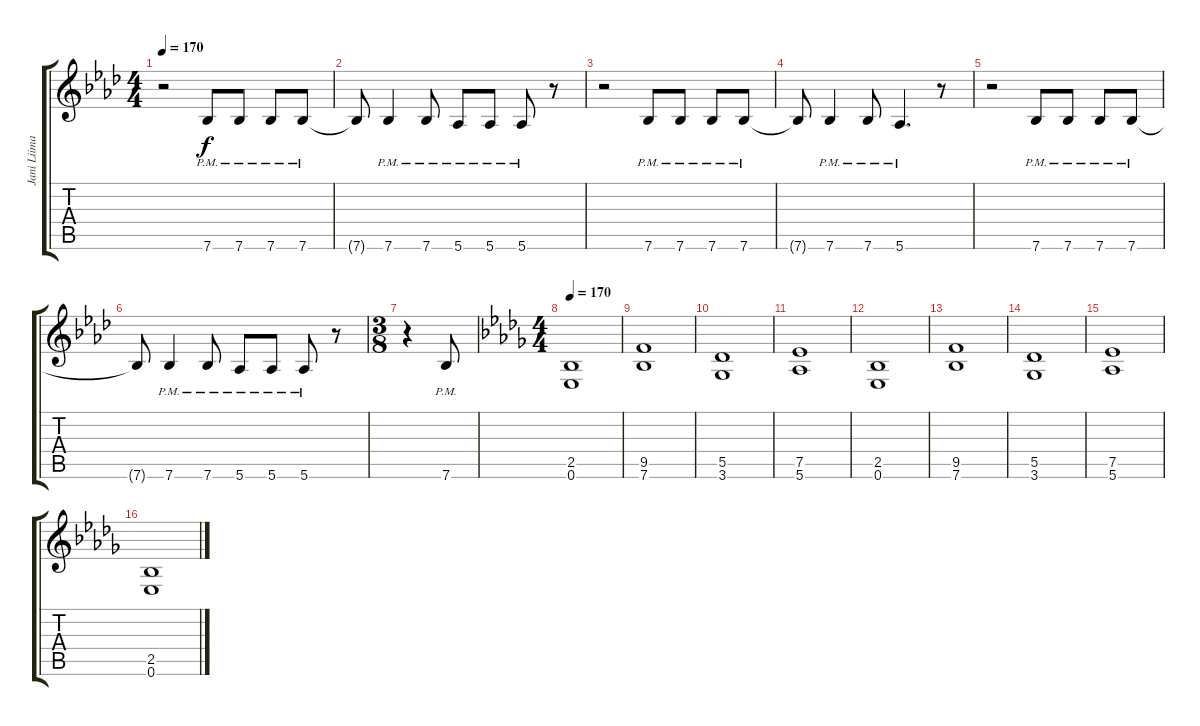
\track ("Jani Liimatainen (Rhythm Guitar)" "Jani Liima") {instrument overdrivenguitar}
\staff {score tabs}
\tuning (Eb4 Bb3 Gb3 Db3 Ab2 Eb2) {hide}
\ts (4 4)
\tempo 170
\clef g2
\ks ab
r.2{dy f} 7.6{pm}.8 7.6{pm}.8 7.6{pm}.8 7.6{pm}.8 |
7.6{t}.8 7.6{pm}.4 7.6{pm}.8 5.6{pm}.8 5.6{pm}.8 5.6{pm}.8 r.8 |
r.2 7.6{pm}.8 7.6{pm}.8 7.6{pm}.8 7.6{pm}.8 |
7.6{t}.8 7.6{pm}.4 7.6{pm}.8 5.6{pm}.4{d} r.8 |
r.2 7.6{pm}.8 7.6{pm}.8 7.6{pm}.8 7.6{pm}.8 |
7.6{t}.8 7.6{pm}.4 7.6{pm}.8 5.6{pm}.8 5.6{pm}.8 5.6{pm}.8 r.8 |
\ts (3 8)
r.4 7.6{pm}.8 |
\ts (4 4)
\tempo 170
\ks db
(2.5 0.6).1 |
(9.5 7.6).1 |
(5.5 3.6).1 |
(7.5 5.6).1 |
(2.5 0.6).1 |
(9.5 7.6).1 |
(5.5 3.6).1 |
(7.5 5.6).1 |
(2.5 0.6).1
